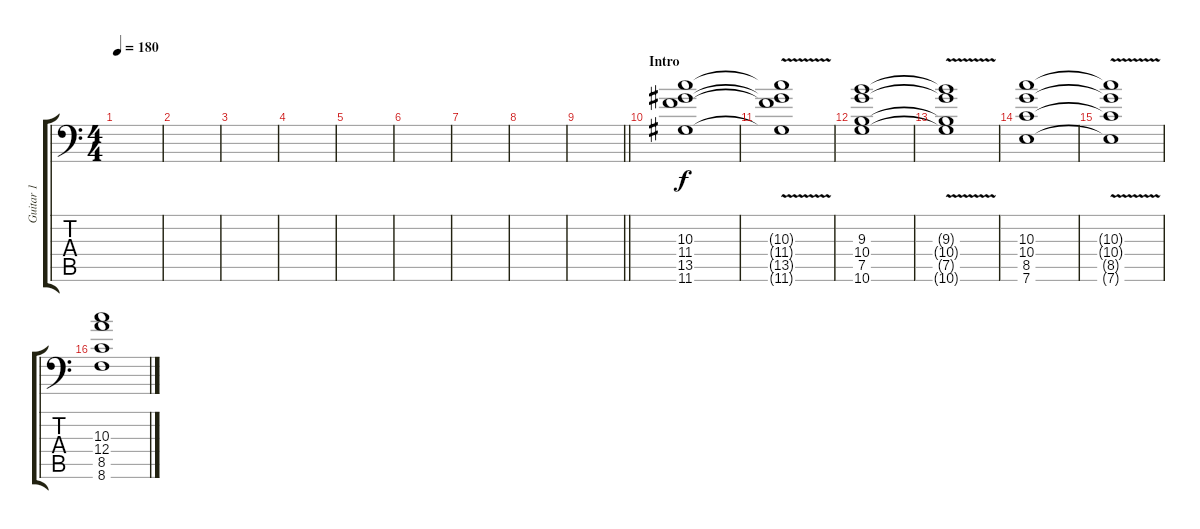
\track ("Guitar 1" "Guitar 1") {instrument distortionguitar}
\staff {score tabs}
\tuning (B3 Gb3 D3 A2 E2 A1) {hide}
\ts (4 4)
\tempo 180
\clef f4
\ks c
|
|
|
|
|
|
|
|
\barLineRight lightlight
|
\section ("" "Intro")
(10.3 11.4 13.5 11.6).1 |
(10.3{v t} 11.4{v t} 13.5{v t} 11.6{v t}).1 |
(9.3 10.4 7.5 10.6).1 |
(9.3{v t} 10.4{v t} 7.5{v t} 10.6{v t}).1 |
(10.3 10.4 8.5 7.6).1 |
(10.3{v t} 10.4{v t} 8.5{v t} 7.6{v t}).1 |
(10.3 12.4 8.5 8.6).1
